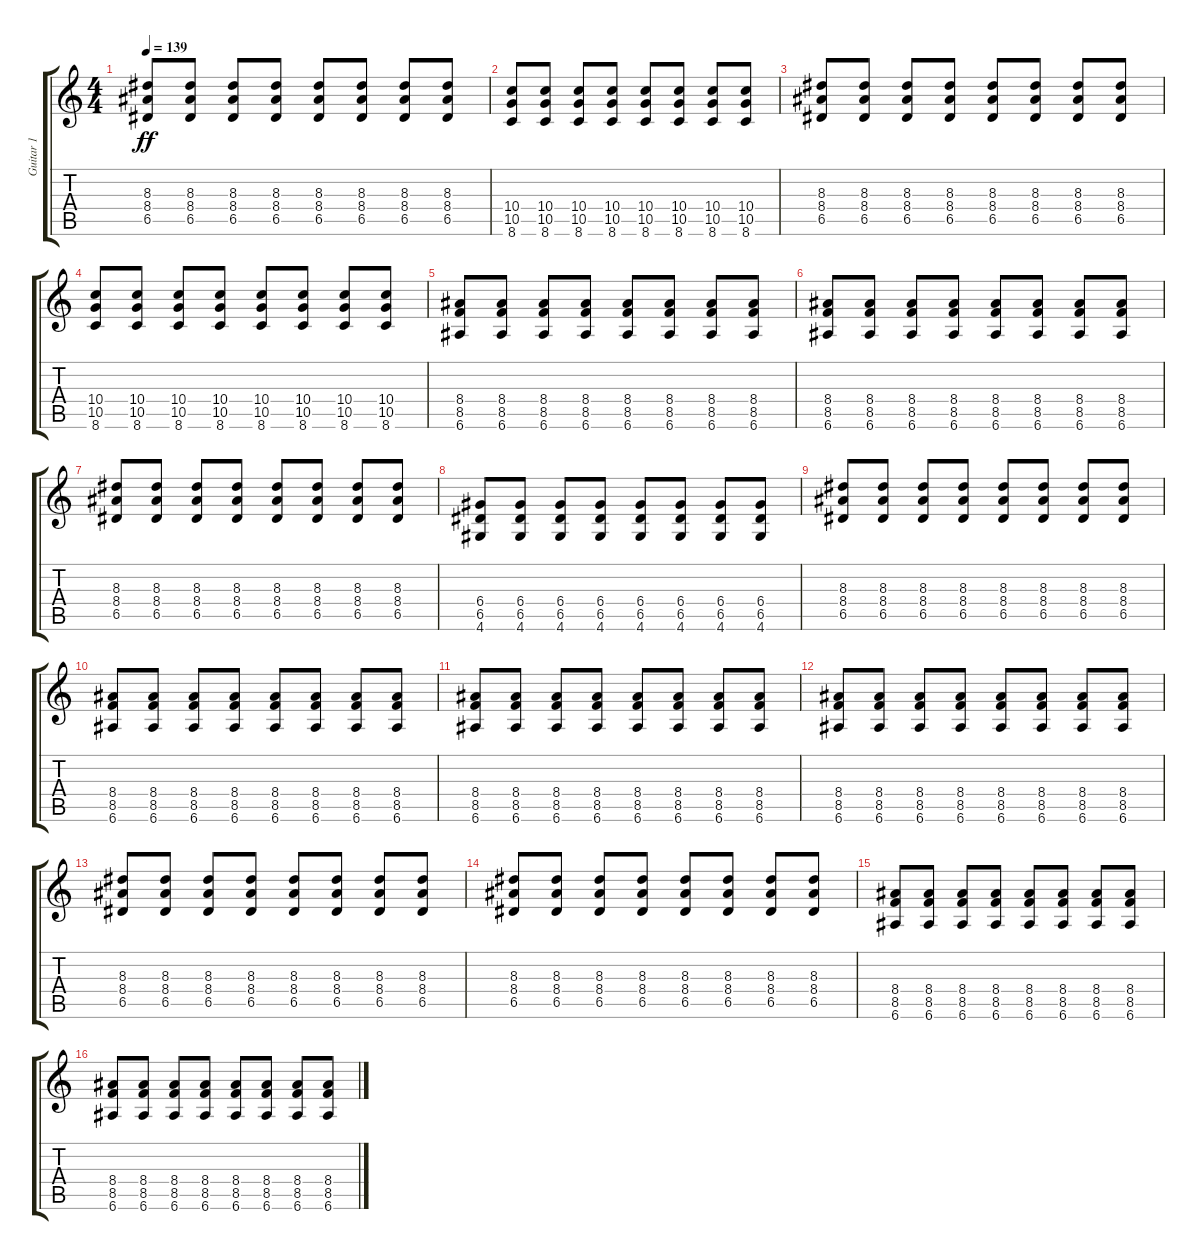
\track ("Guitar 1" "Guitar 1") {solo instrument distortionguitar}
\staff {score tabs}
\tuning (E4 B3 G3 D3 A2 E2) {hide}
\ts (4 4)
\tempo 139
\clef g2
\ks c
(8.3 8.4 6.5).8{dy ff} (8.3 8.4 6.5).8 (8.3 8.4 6.5).8 (8.3 8.4 6.5).8 (8.3 8.4 6.5).8 (8.3 8.4 6.5).8 (8.3 8.4 6.5).8 (8.3 8.4 6.5).8 |
(10.4 10.5 8.6).8 (10.4 10.5 8.6).8 (10.4 10.5 8.6).8 (10.4 10.5 8.6).8 (10.4 10.5 8.6).8 (10.4 10.5 8.6).8 (10.4 10.5 8.6).8 (10.4 10.5 8.6).8 |
(8.3 8.4 6.5).8 (8.3 8.4 6.5).8 (8.3 8.4 6.5).8 (8.3 8.4 6.5).8 (8.3 8.4 6.5).8 (8.3 8.4 6.5).8 (8.3 8.4 6.5).8 (8.3 8.4 6.5).8 |
(10.4 10.5 8.6).8 (10.4 10.5 8.6).8 (10.4 10.5 8.6).8 (10.4 10.5 8.6).8 (10.4 10.5 8.6).8 (10.4 10.5 8.6).8 (10.4 10.5 8.6).8 (10.4 10.5 8.6).8 |
(8.4 8.5 6.6).8 (8.4 8.5 6.6).8 (8.4 8.5 6.6).8 (8.4 8.5 6.6).8 (8.4 8.5 6.6).8 (8.4 8.5 6.6).8 (8.4 8.5 6.6).8 (8.4 8.5 6.6).8 |
(8.4 8.5 6.6).8 (8.4 8.5 6.6).8 (8.4 8.5 6.6).8 (8.4 8.5 6.6).8 (8.4 8.5 6.6).8 (8.4 8.5 6.6).8 (8.4 8.5 6.6).8 (8.4 8.5 6.6).8 |
(8.3 8.4 6.5).8 (8.3 8.4 6.5).8 (8.3 8.4 6.5).8 (8.3 8.4 6.5).8 (8.3 8.4 6.5).8 (8.3 8.4 6.5).8 (8.3 8.4 6.5).8 (8.3 8.4 6.5).8 |
(6.4 6.5 4.6).8 (6.4 6.5 4.6).8 (6.4 6.5 4.6).8 (6.4 6.5 4.6).8 (6.4 6.5 4.6).8 (6.4 6.5 4.6).8 (6.4 6.5 4.6).8 (6.4 6.5 4.6).8 |
(8.3 8.4 6.5).8 (8.3 8.4 6.5).8 (8.3 8.4 6.5).8 (8.3 8.4 6.5).8 (8.3 8.4 6.5).8 (8.3 8.4 6.5).8 (8.3 8.4 6.5).8 (8.3 8.4 6.5).8 |
(8.4 8.5 6.6).8 (8.4 8.5 6.6).8 (8.4 8.5 6.6).8 (8.4 8.5 6.6).8 (8.4 8.5 6.6).8 (8.4 8.5 6.6).8 (8.4 8.5 6.6).8 (8.4 8.5 6.6).8 |
(8.4 8.5 6.6).8 (8.4 8.5 6.6).8 (8.4 8.5 6.6).8 (8.4 8.5 6.6).8 (8.4 8.5 6.6).8 (8.4 8.5 6.6).8 (8.4 8.5 6.6).8 (8.4 8.5 6.6).8 |
(8.4 8.5 6.6).8 (8.4 8.5 6.6).8 (8.4 8.5 6.6).8 (8.4 8.5 6.6).8 (8.4 8.5 6.6).8 (8.4 8.5 6.6).8 (8.4 8.5 6.6).8 (8.4 8.5 6.6).8 |
(8.3 8.4 6.5).8 (8.3 8.4 6.5).8 (8.3 8.4 6.5).8 (8.3 8.4 6.5).8 (8.3 8.4 6.5).8 (8.3 8.4 6.5).8 (8.3 8.4 6.5).8 (8.3 8.4 6.5).8 |
(8.3 8.4 6.5).8 (8.3 8.4 6.5).8 (8.3 8.4 6.5).8 (8.3 8.4 6.5).8 (8.3 8.4 6.5).8 (8.3 8.4 6.5).8 (8.3 8.4 6.5).8 (8.3 8.4 6.5).8 |
(8.4 8.5 6.6).8 (8.4 8.5 6.6).8 (8.4 8.5 6.6).8 (8.4 8.5 6.6).8 (8.4 8.5 6.6).8 (8.4 8.5 6.6).8 (8.4 8.5 6.6).8 (8.4 8.5 6.6).8 |
(8.4 8.5 6.6).8 (8.4 8.5 6.6).8 (8.4 8.5 6.6).8 (8.4 8.5 6.6).8 (8.4 8.5 6.6).8 (8.4 8.5 6.6).8 (8.4 8.5 6.6).8 (8.4 8.5 6.6).8
